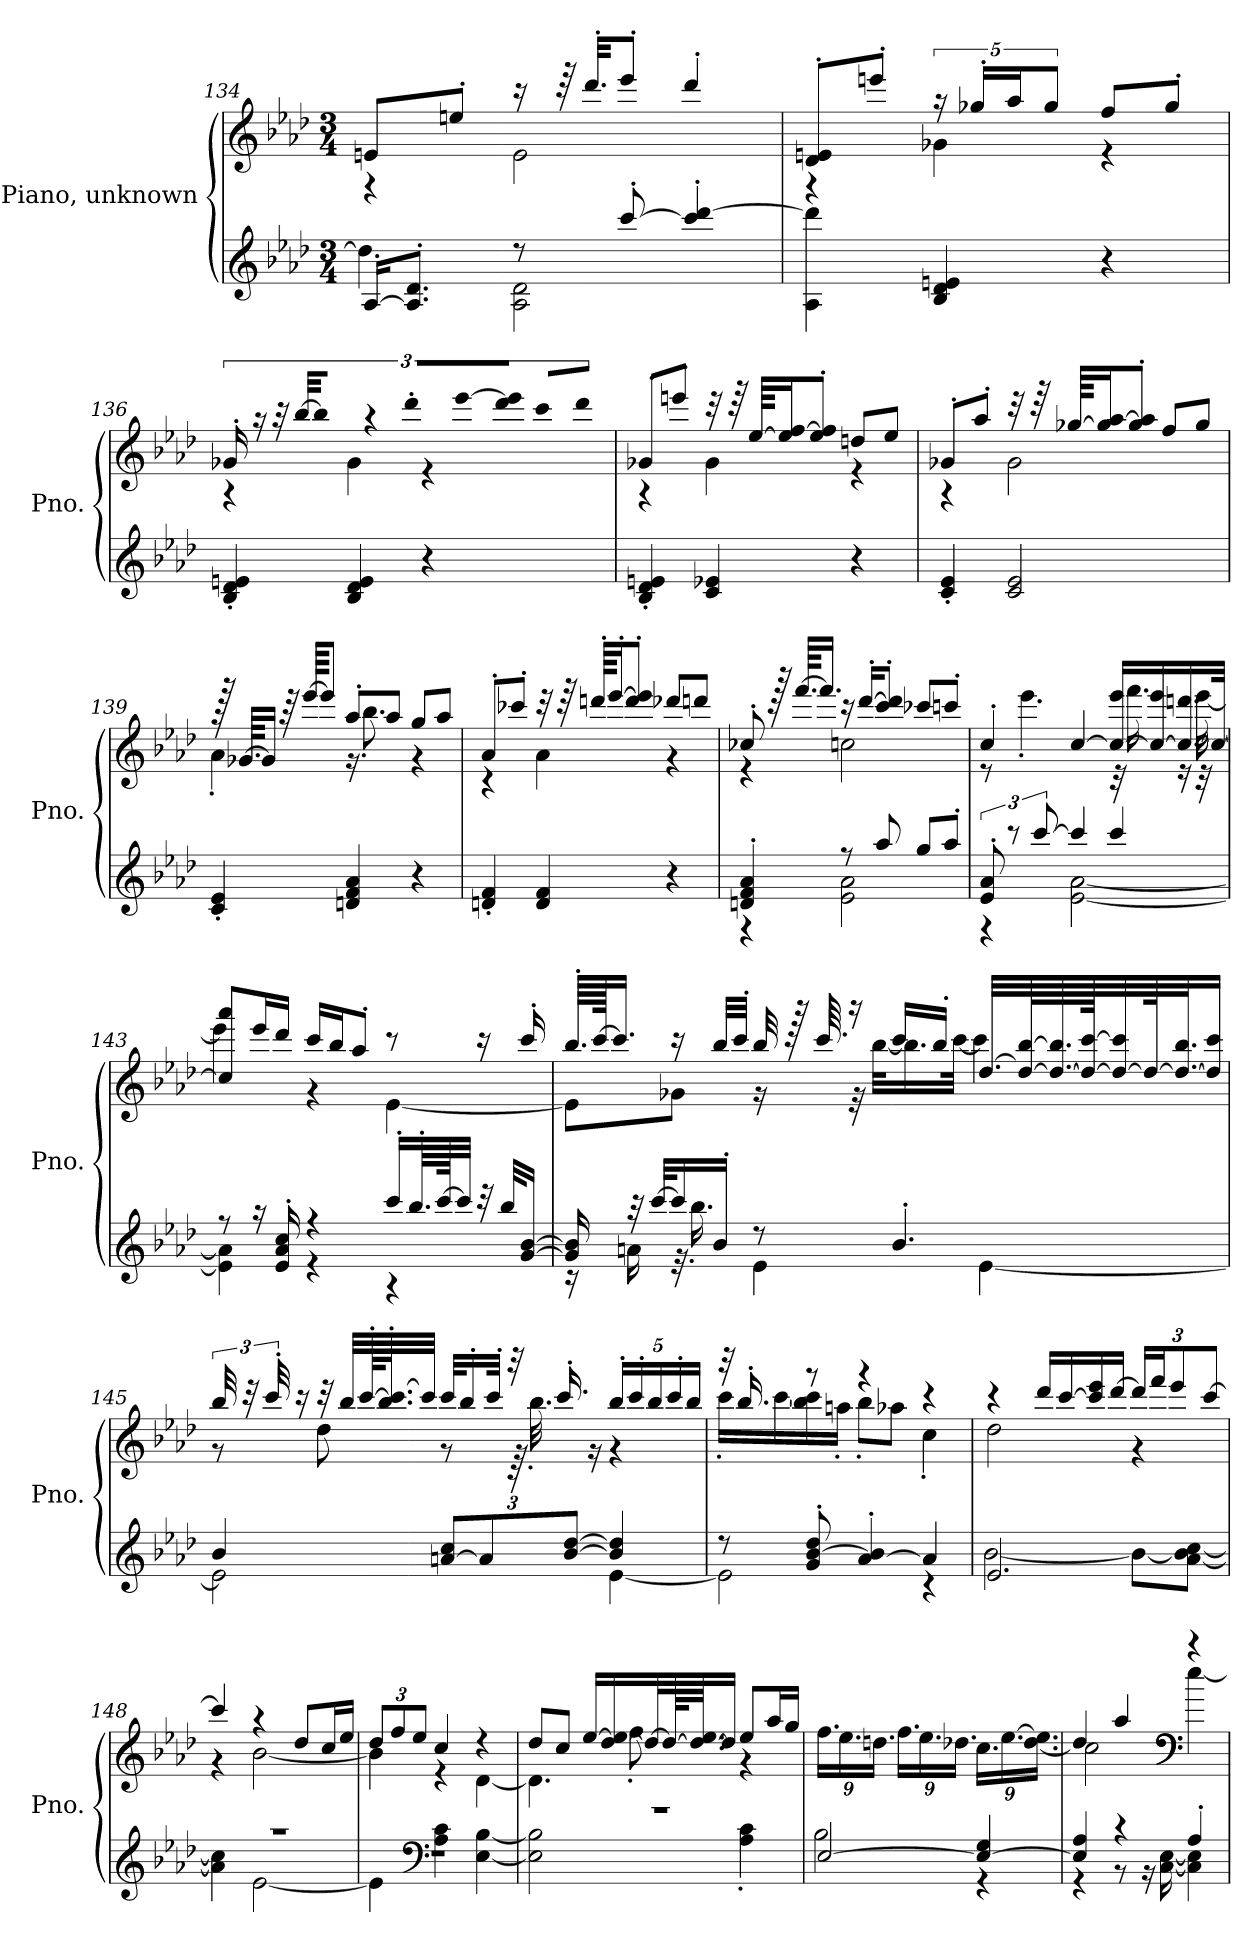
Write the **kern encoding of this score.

**kern	**kern
*part1	*part1
*staff2	*staff1
*I"Piano, unknown	*
*I'Pno.	*
*clefG2	*clefG2
*k[b-e-a-d-]	*k[b-e-a-d-]
*M3/4	*M3/4
=134	=134
*^	*^
[16A-'/KL	4dd-\]	8en/L	4r
8.A-/]' 8.d-/'J	.	.	.
.	.	8een'/J	.
8r	2A-\ 2d-\	16r	2e\
.	.	64r	.
.	.	32.ddd-'/KKL	.
[8ccc'/	.	8eee-'/J	.
4ccc/]' [4ddd-/'	.	4ddd-'/	.
*v	*v	*	*
=135	=135	=135
4A-\ 4ddd-\]	8d-/' 8en/'L	4r
.	8eeen'/J	.
4B-/ 4d-/ 4en/	20r	4g-X\
.	20gg-X'/LL	.
.	20aa-/J	.
.	10gg-/J	.
4r	8ff/L	4r
.	8gg-'/J	.
!!LO:LB:g=z	!!
=136	=136	=136
4B-/' 4d-/' 4en/'	24g-X'/	4r
.	24r	.
.	48r	.
.	[48bb-/KKL	.
.	8bb-/J]	.
4B-/ 4d-/ 4e/	16r	4g-\
.	32ddd-'/LLL	.
.	[32eee-/JJ	.
.	8ddd-/ 8eee-/]J	.
4r	8ccc/L	4r
.	8ddd-/J	.
=137	=137	=137
4B-/' 4d-/' 4en/'	8g-X'/L	4r
.	8eeen'/J	.
4c/ 4e-X/	32r	4g-\
.	64r	.
.	[64ee-/KKLL	.
.	16ee-/] [16ff/J	.
.	8ee-/' 8ff/]'J	.
4r	8ddn/L	4r
.	8ee-/J	.
=138	=138	=138
4c/' 4e-/'	8g-X'/L	4r
.	8aa-'/J	.
2c/ 2e-/	32r	2g-\
.	64r	.
.	[64gg-X/KKLL	.
.	16gg-/] [16aa-/J	.
.	8gg-/' 8aa-/]'J	.
.	8ff/L	.
.	8gg-/J	.
!!LO:LB:g=z	!!
=139	=139	=139
4c/' 4e-/'	128r	4a-'\
.	[64.g-X/KKLL	.
.	16g-/JJ]	.
.	64r	.
.	[64eee-/KKKL	.
.	8eee-/J]	.
4dn/ 4f/ 4a-/	8aa-'/L	16r
.	.	8.bb-'\
.	8aa-/J	.
4r	8gg/L	4r
.	8aa-/J	.
=140	=140	=140
4dn/' 4f/'	8a-'/L	4r
.	8ccc-X'/J	.
4d/ 4f/	32r	4a-\
.	64r	.
.	64dddn'/KKLL	.
.	[16eee-'/J	.
.	8ddd/' 8eee-/]'J	.
4r	8ddd-X/L	4r
.	8dddn/J	.
!!LO:LB:g=z	!!
=141	=141	=141
*^	*	*
4dn/' 4f/' 4a-/'	4r	8cc-X'/	4r
.	.	128r	.
.	.	[64.fff/KKLL	.
.	.	16.fff/JJ]	.
8r	2e-\ 2a-\	16r	2ccn\
.	.	[16ddd-'/KL	.
8aa-/	.	8ccc/' 8ddd-/]'J	.
8gg/L	.	8ccc-X/L	.
8aa-'/J	.	8cccn'/J	.
=142	=142	=142	=142
12e-/' 12a-/'	4r	4cc'/	8r
12r	.	.	.
.	.	.	4.eee-'\
[12ccc/	.	.	.
4ccc/]	[2e-\ [2a-\	[4cc/	.
4ccc/	.	16cc/_ 16eee-/LL	32r
.	.	.	16.fff\
.	.	16cc/_ 16eee-/	.
.	.	16.cc/_ 16.dddn/	16r
.	.	.	32r
.	.	32cc/JJk_	[32eee-\
!!LO:PB:g=z	!!
=143	=143	=143	=143
8r	4e-\] 4a-\]	8cc/] 8aaa-/L	4eee-\]
16r	.	16eee-/L	.
16e-/' 16a-/' 16cc/'	.	16ddd-/JJ	.
4r	4r	16ccc/LL	4r
.	.	16bb-/J	.
.	.	8aa-'/J	.
16ccc'/LL	4r	8r	[4e-\
64.bb-'/LL	.	.	.
[128ccc/JK	.	.	.
32ccc/JJJ]	.	.	.
32r	.	16r	.
32bb-/KLL	.	.	.
[16g/ [16b-/JJ	.	16ccc'/	.
!!LO:LB:g=z	!!
=144	=144	=144	=144
16g/] 16b-/]	16r	64.bb-'/LLLL	8e-\L]
.	.	[128ccc/JJK	.
.	.	16.ccc/JJ]	.
32r	16an\	.	.
[32ccc/KLL	.	.	.
16ccc/]	32r	16r	8g-X\J
.	16.bb-'\	.	.
16b-'/JJ	.	32bb-/LLL	.
.	.	32ccc'/JJJ	.
8r	4e-\	32bb-/	16r
.	.	128r	.
.	.	64.ccc/	.
.	.	16r	32r
.	.	.	[32bb-\KLL
4.b-'/	.	16ccc/LL	16.bb-\]
.	.	16bb-'/JJ	.
.	.	.	[32ccc\JJk
.	[4e-\	[32.dd-/LLL	4ccc\]
.	.	64dd-/_ [64bb-/L	.
.	.	64.dd-/_ 64.bb-/]	.
.	.	128dd-/_ [128ccc/JK	.
.	.	32dd-/_ 32ccc/]	.
.	.	64dd-/K_	.
.	.	32.dd-/_ 32.bb-/J	.
.	.	16dd-/] 16ccc/JJ	.
!!LO:LB:g=z	!!
=145	=145	=145	=145
4b-/	2e-\]	48bb-/	8r
.	.	48r	.
.	.	48ccc'/	.
.	.	16r	.
.	.	32r	8dd-\
.	.	32bb-/LLL	.
.	.	[128ccc'/KL	.
.	.	64.bb-/' 64.ccc/_'J	.
.	.	32ccc/JJJ]	.
*Xbrackettup	*	*	*
[12an/ 12cc/L	.	32ccc/KLL	8r
.	.	16bb-'/	.
12a/]	.	.	.
.	.	32ccc'/JJk	.
.	.	32r	64r
.	.	.	32.bb-'\
.	.	16.ccc'/	.
[12b-/ [12dd-/J	.	.	.
.	.	.	16r
*	*	*Xbrackettup	*
4b-/] 4dd-/]	[4e-\	20bb-'/LL	4r
.	.	20ccc'/	.
.	.	20bb-/	.
.	.	20ccc'/	.
.	.	20bb-/JJ	.
=146	=146	=146	=146
8r	2e-\]	32r	16ccc'\LL
.	.	16.bb-'/	.
.	.	.	[16ccc\
8g/' [8b-/' 8dd-/'	.	8r	16bb-\ 16ccc\]
.	.	.	16aan'\JJ
[4a-/' 4b-/]'	.	4r	8bb-'\L
.	.	.	8aa-X\J
4a-/]	4r	4r	4cc'\
!!LO:LB:g=z	!!
=147	=147	=147	=147
2.e-/	[2b-\	4r	2dd-\
.	.	16ddd-/LL	.
.	.	[16ccc/	.
.	.	16ccc/] 16eee-/	.
.	.	[16ddd-/JJ	.
.	8b-\L_	24ddd-/LL]	4r
.	.	24fff/J	.
.	.	12eee-/	.
.	[8a-\ 8b-\] [8cc\J	.	.
.	.	[12ccc/J	.
=148	=148	=148	=148
2.r	4a-\] 4cc\]	4ccc/]	4r
.	[2e-\	4r	[2b-\
.	.	8dd-/L	.
.	.	16cc/L	.
.	.	16ee-/JJ	.
=149	=149	=149	=149
2.r	4e-\]	12dd-/L	4b-\]
.	.	12ff/	.
.	.	12ee-/J	.
*clefF4	*	*	*
.	4A-\ 4c\	4cc/	4r
.	[4E-\ [4B-\	4r	[4d-\
=150	=150	=150	=150
2.r	2E-\] 2B-\]	8dd-/L	4.d-\]
.	.	8cc/J	.
.	.	[16ee-/LL	.
.	.	[16dd-/ 16ee-/]	.
.	.	32dd-/L_	8ff'\
.	.	128dd-/KL_	.
.	.	64.dd-/_ 64.ee-/JJ	.
.	.	16dd-/JJ]	.
.	4A-\' 4c\'	8ee-/L	4r
.	.	16aa-/L	.
.	.	16gg/JJ	.
*	*	*v	*v
!!LO:LB:g=z
=151	=151	=151
[2E-/	2B-\	18.ff\LL
.	.	18.ee-\
.	.	18.ddn\JJ
.	.	18.ff\LL
.	.	18.ee-\
.	.	18.dd-X\JJ
4E-/_ 4G/	4r	18.cc\LL
.	.	[18.ee-\
.	.	[18.dd-\ 18.ee-\]JJ
=152	=152	=152
*	*	*^
4E-/] 4A-/	4r	4dd-/]	2cc\
4r	8r	4aa-/	.
.	16r	.	.
.	[16C\ [16E-\	.	.
*	*	*clefF4	*
4A-'/	4C\] 4E-\]	4r	[4ee-\
*v	*v	*	*
*	*v	*v
=	=
*-	*-
